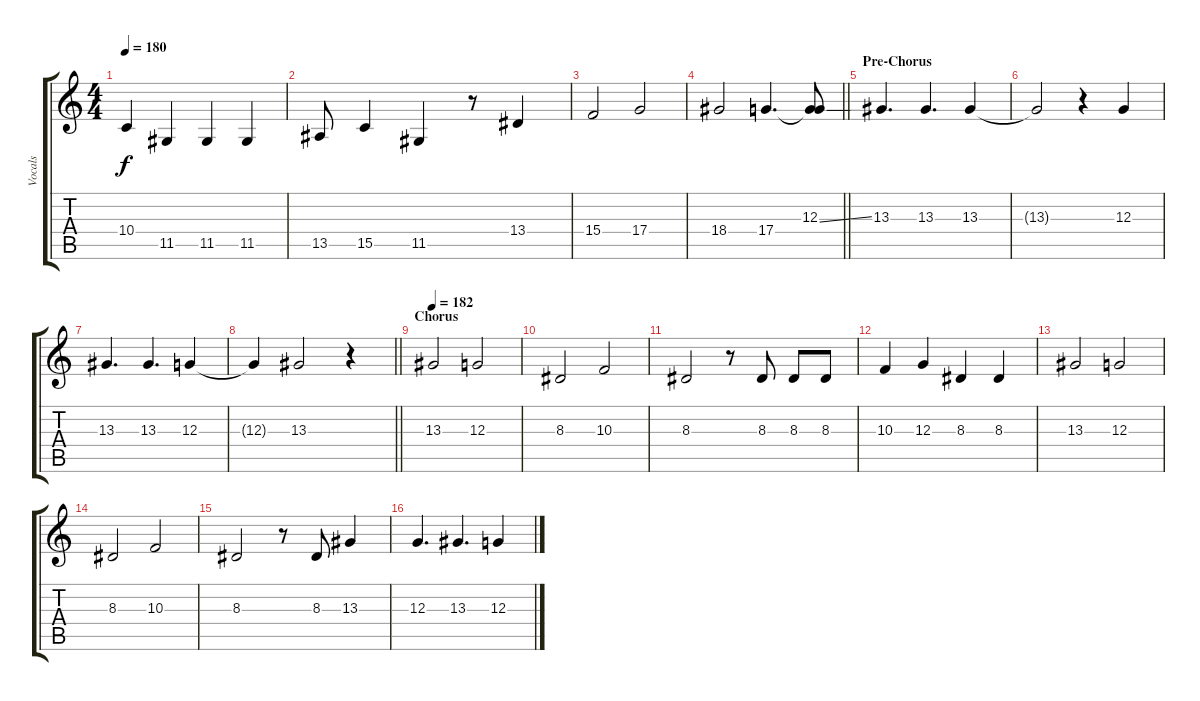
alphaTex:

\track ("Vocals" "Vocals") {instrument lead6voice}
\staff {score tabs}
\tuning (E4 B3 G3 D3 A2 E2) {hide}
\ts (4 4)
\tempo 180
\clef g2
\ks c
10.4.4{dy f} 11.5.4 11.5.4 11.5.4 |
13.5.8 15.5.4 11.5.4 r.8 13.4.4 |
15.4.2 17.4.2 |
\barLineRight lightlight
18.4.2 17.4.4{d} (12.3{ss} 17.4{t}).8 |
\section ("" "Pre-Chorus")
13.3.4{d} 13.3.4{d} 13.3.4 |
13.3{t}.2 r.4 12.3.4 |
13.3.4{d} 13.3.4{d} 12.3.4 |
\barLineRight lightlight
12.3{t}.4 13.3.2 r.4 |
\section ("" "Chorus")
\tempo 182
13.3.2 12.3.2 |
8.3.2 10.3.2 |
8.3.2 r.8 8.3.8 8.3.8 8.3.8 |
10.3.4 12.3.4 8.3.4 8.3.4 |
13.3.2 12.3.2 |
8.3.2 10.3.2 |
8.3.2 r.8 8.3.8 13.3.4 |
12.3.4{d} 13.3.4{d} 12.3.4
